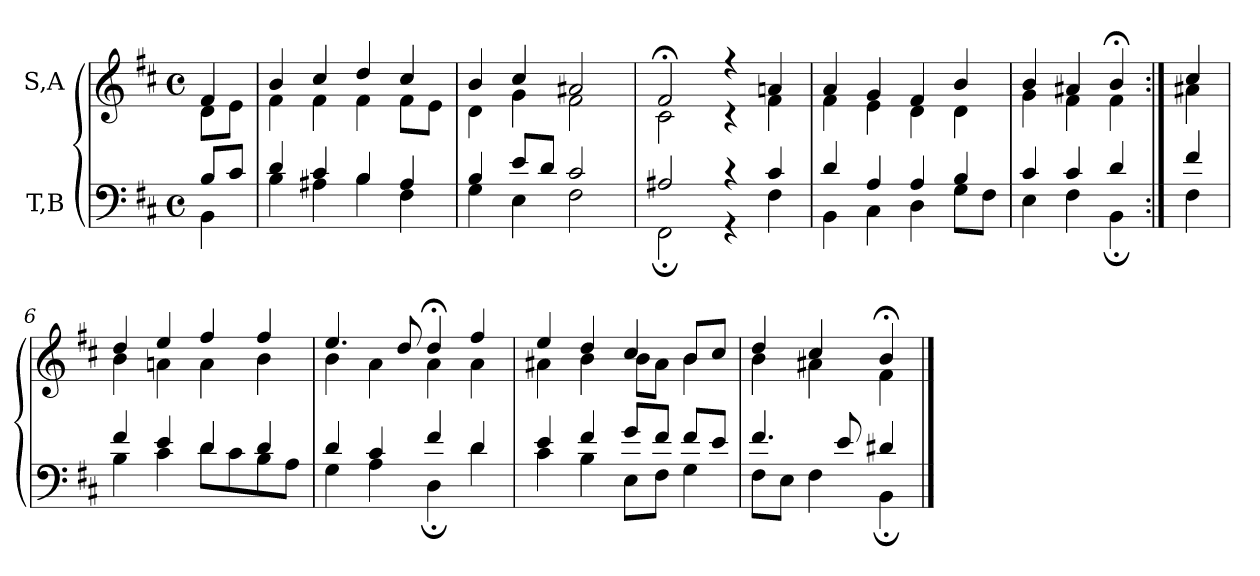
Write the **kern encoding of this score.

**kern	**kern
*part2	*part1
*staff2	*staff1
*I"T,B	*I"S,A
*clefF4	*clefG2
*k[f#c#]	*k[f#c#]
*M4/4	*M4/4
*met(c)	*met(c)
=	=
*^	*^
8BL	4BB	4f#	8dL
8c#J	.	.	8eJ
=1	=1	=1	=1
4d	4B	4b	4f#
4c#	4A#X	4cc#	4f#
4B	4B	4dd	4f#
4A#	4F#	4cc#	8f#L
.	.	.	8eJ
=2	=2	=2	=2
4B	4G	4b	4d
8eL	4E	4cc#	4g
8dJ	.	.	.
2c#	2F#	2a#X	2f#
=3	=3	=3	=3
2A#X	2FF#;	2f#;<	2c#
4r	4r	4r	4r
4c#	4F#	4an	4f#
=4	=4	=4	=4
4d	4BB	4a	4f#
4A	4C#	4g	4e
4A	4D	4f#	4d
4B	8GL	4b	4d
.	8F#J	.	.
=5a	=5a	=5a	=5a
4c#	4E	4b	4g
4c#	4F#	4a#X	4f#
4d	4BB;	4b;<	4f#
=5b:|!	=5b:|!	=5b:|!	=5b:|!
4f#	4F#	4cc#	4a#X
=6	=6	=6	=6
4f#	4B	4dd	4b
4e	4c#	4ee	4an
4d	8dL	4ff#	4a
.	8c#	.	.
4d	8B	4ff#	4b
.	8AJ	.	.
=7	=7	=7	=7
4d	4G	4.ee	4b
4c#	4A	.	4a
.	.	8dd	.
4f#	4D;	4dd;<	4a
4d	4d	4ff#	4a
=8	=8	=8	=8
4e	4c#	4ee	4a#X
4f#	4B	4dd	4b
8gL	8EL	4cc#	8bL
8f#J	8F#J	.	8a#J
8f#L	4G	8bL	4b
8eJ	.	8cc#J	.
=9	=9	=9	=9
4.f#	8F#L	4dd	4b
.	8EJ	.	.
.	4F#	4cc#	4a#X
8e	.	.	.
4d#X	4BB;	4b;<	4f#
*v	*v	*	*
*	*v	*v
==	==
*-	*-
